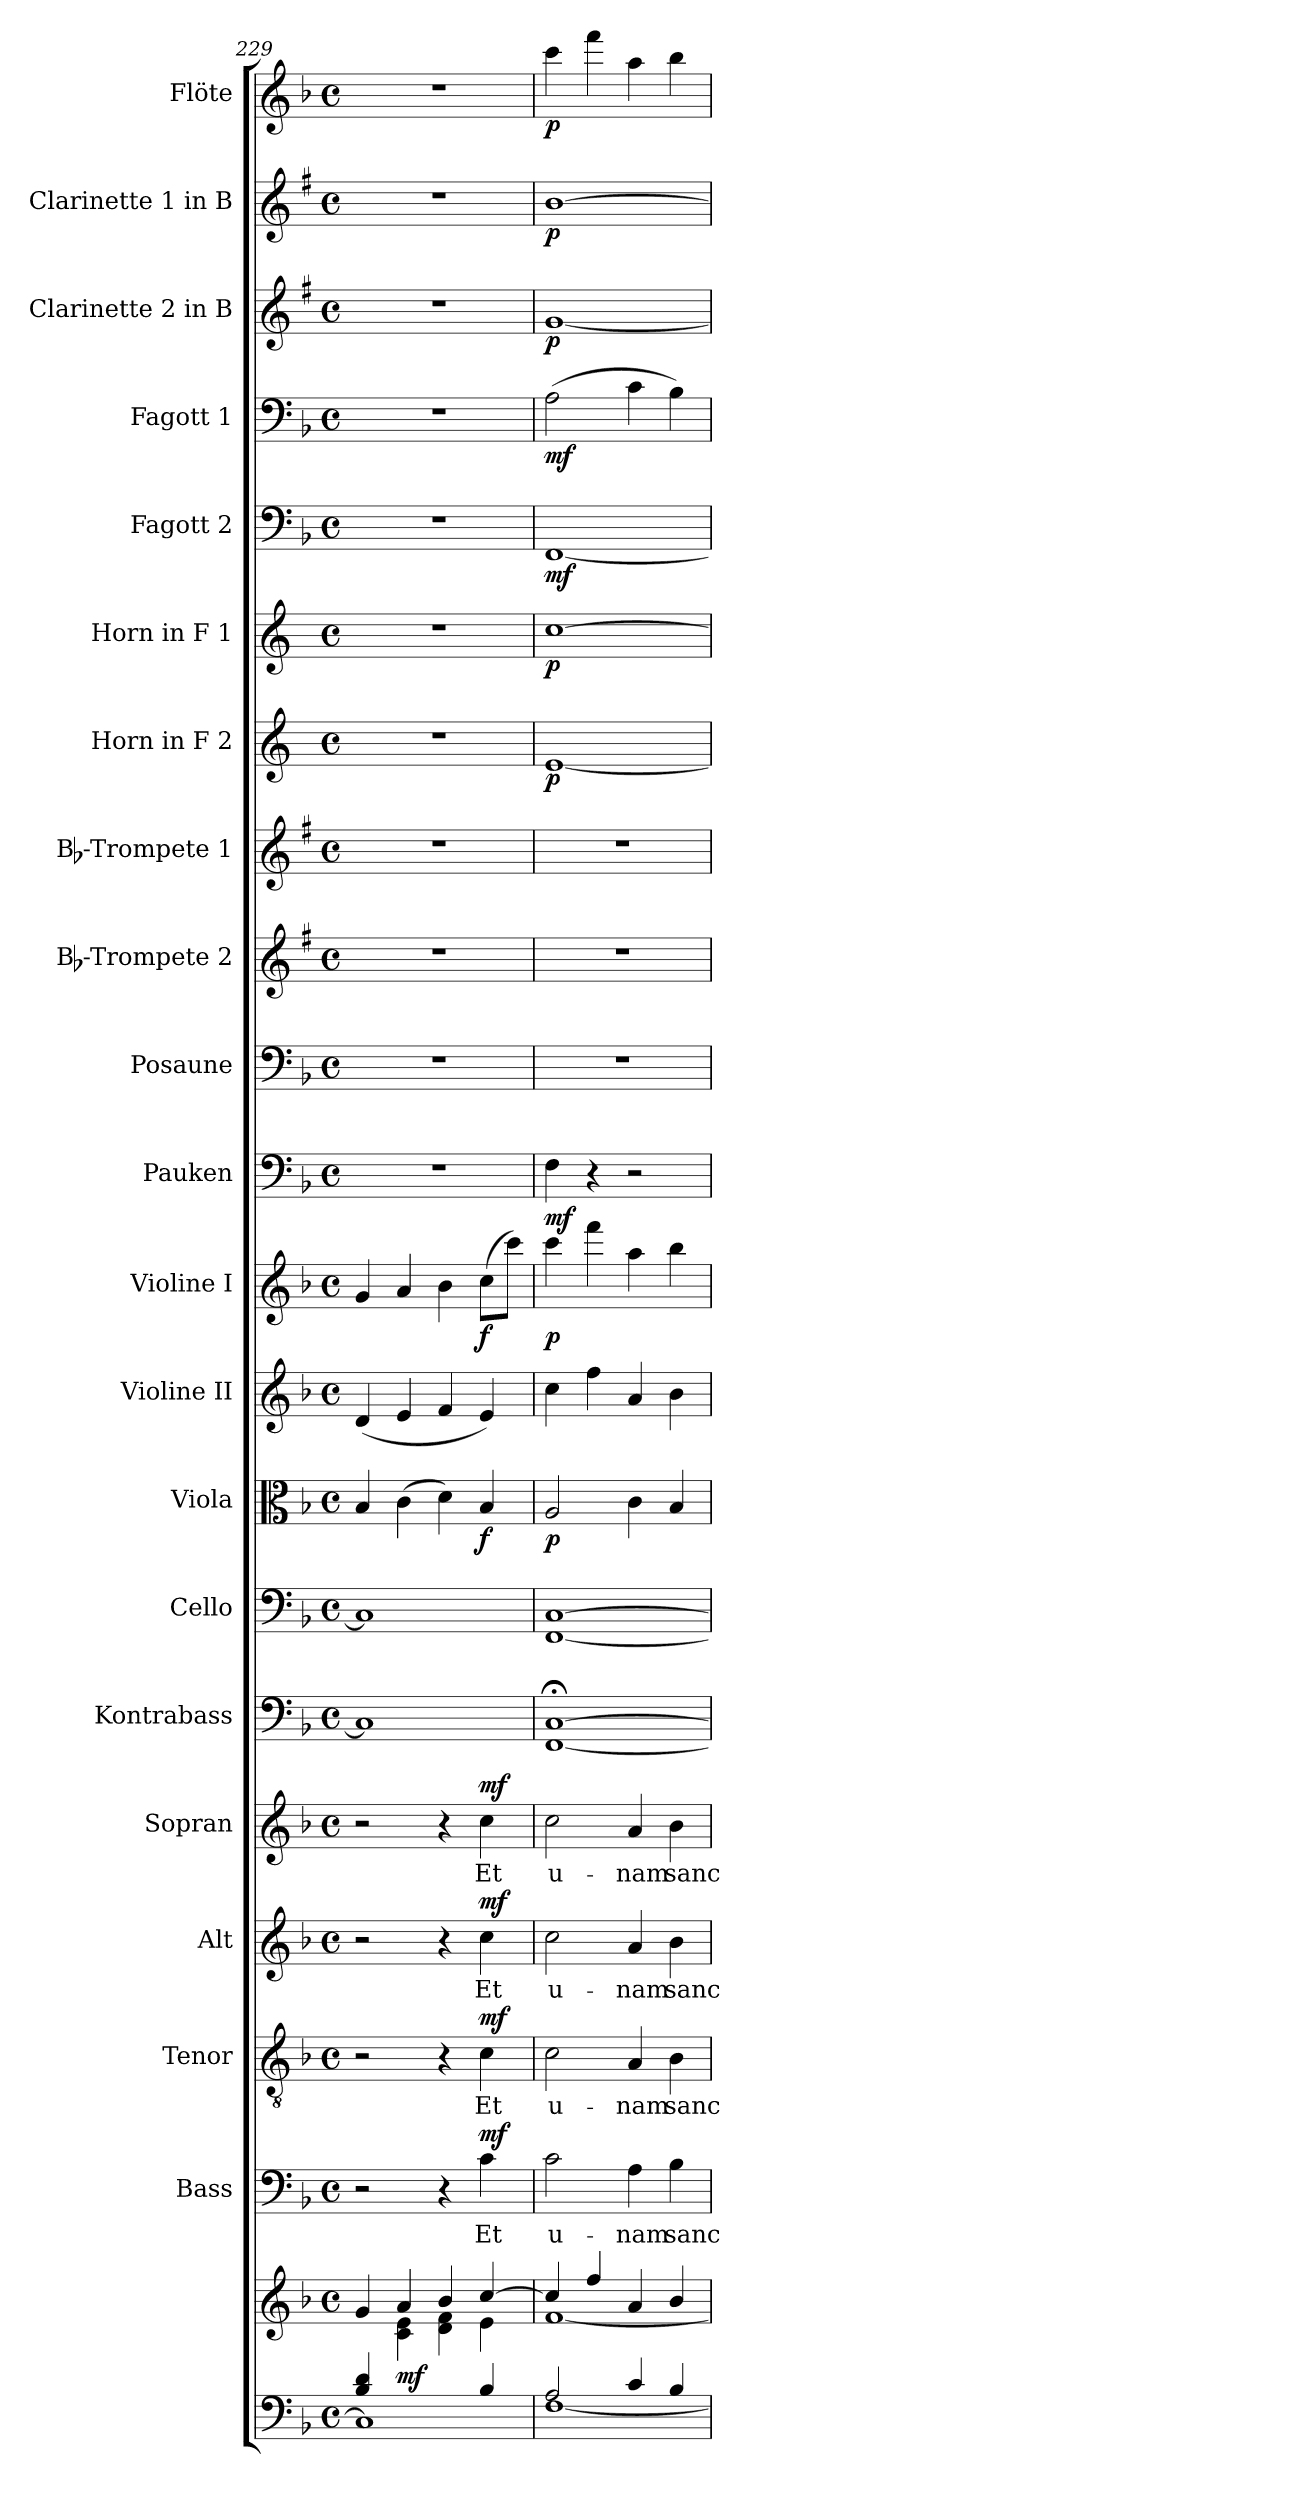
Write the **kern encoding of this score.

**kern	**kern	**dynam	**kern	**text	**dynam	**kern	**text	**dynam	**kern	**text	**dynam	**kern	**text	**dynam	**kern	**kern	**kern	**dynam	**kern	**kern	**dynam	**kern	**dynam	**kern	**kern	**kern	**kern	**dynam	**kern	**dynam	**kern	**dynam	**kern	**dynam	**kern	**dynam	**kern	**dynam	**kern	**dynam
*part21	*part21	*part21	*part20	*part20	*part20	*part19	*part19	*part19	*part18	*part18	*part18	*part17	*part17	*part17	*part16	*part15	*part14	*part14	*part13	*part12	*part12	*part11	*part11	*part10	*part9	*part8	*part7	*part7	*part6	*part6	*part5	*part5	*part4	*part4	*part3	*part3	*part2	*part2	*part1	*part1
*staff22	*staff21	*staff21/22	*staff20	*staff20	*staff20	*staff19	*staff19	*staff19	*staff18	*staff18	*staff18	*staff17	*staff17	*staff17	*staff16	*staff15	*staff14	*staff14	*staff13	*staff12	*staff12	*staff11	*staff11	*staff10	*staff9	*staff8	*staff7	*staff7	*staff6	*staff6	*staff5	*staff5	*staff4	*staff4	*staff3	*staff3	*staff2	*staff2	*staff1	*staff1
*	*	*	*I"Bass	*	*	*I"Tenor	*	*	*I"Alt	*	*	*I"Sopran	*	*	*I"Kontrabass	*I"Cello	*I"Viola	*	*I"Violine II	*I"Violine I	*	*I"Pauken	*	*I"Posaune	*I"Bb-Trompete 2	*I"Bb-Trompete 1	*I"Horn in F 2	*	*I"Horn in F 1	*	*I"Fagott 2	*	*I"Fagott 1	*	*I"Clarinette 2 in B	*	*I"Clarinette 1 in B	*	*I"Flöte	*
*	*	*	*I'B.	*	*	*I'T.	*	*	*I'A.	*	*	*I'S.	*	*	*I'Kb.	*	*I'Vla.	*	*I'Vl. II	*I'Vl. I	*	*I'Pk.	*	*I'Pos.	*I'Bb Trp. 2	*I'Bb Trp. 1	*	*	*	*	*I'Fg. 2	*	*I'Fg. 1	*	*I'Clar. 2	*	*I'Clar.1	*	*I'Fl.	*
*clefF4	*clefG2	*	*clefF4	*	*	*clefGv2	*	*	*clefG2	*	*	*clefG2	*	*	*clefF4	*clefF4	*clefC3	*	*clefG2	*clefG2	*	*clefF4	*	*clefF4	*clefG2	*clefG2	*clefG2	*	*clefG2	*	*clefF4	*	*clefF4	*	*clefG2	*	*clefG2	*	*clefG2	*
*	*	*	*	*	*	*	*	*	*	*	*	*	*	*	*ITrd7c12	*	*	*	*	*	*	*	*	*	*ITrd1c2	*ITrd1c2	*ITrd4c7	*	*ITrd4c7	*	*	*	*	*	*ITrd1c2	*	*ITrd1c2	*	*	*
*k[b-]	*k[b-]	*	*k[b-]	*	*	*k[b-]	*	*	*k[b-]	*	*	*k[b-]	*	*	*k[b-]	*k[b-]	*k[b-]	*	*k[b-]	*k[b-]	*	*k[b-]	*	*k[b-]	*k[b-]	*k[b-]	*k[b-]	*	*k[b-]	*	*k[b-]	*	*k[b-]	*	*k[b-]	*	*k[b-]	*	*k[b-]	*
*F:	*F:	*	*F:	*	*	*F:	*	*	*F:	*	*	*F:	*	*	*F:	*F:	*F:	*	*F:	*F:	*	*F:	*	*F:	*F:	*F:	*F:	*	*F:	*	*F:	*	*F:	*	*F:	*	*F:	*	*F:	*
*M4/4	*M4/4	*	*M4/4	*	*	*M4/4	*	*	*M4/4	*	*	*M4/4	*	*	*M4/4	*M4/4	*M4/4	*	*M4/4	*M4/4	*	*M4/4	*	*M4/4	*M4/4	*M4/4	*M4/4	*	*M4/4	*	*M4/4	*	*M4/4	*	*M4/4	*	*M4/4	*	*M4/4	*
*met(c)	*met(c)	*	*met(c)	*	*	*met(c)	*	*	*met(c)	*	*	*met(c)	*	*	*met(c)	*met(c)	*met(c)	*	*met(c)	*met(c)	*	*met(c)	*	*met(c)	*met(c)	*met(c)	*met(c)	*	*met(c)	*	*met(c)	*	*met(c)	*	*met(c)	*	*met(c)	*	*met(c)	*
=229	=229	=229	=229	=229	=229	=229	=229	=229	=229	=229	=229	=229	=229	=229	=229	=229	=229	=229	=229	=229	=229	=229	=229	=229	=229	=229	=229	=229	=229	=229	=229	=229	=229	=229	=229	=229	=229	=229	=229	=229
*^	*^	*	*	*	*	*	*	*	*	*	*	*	*	*	*	*	*	*	*	*	*	*	*	*	*	*	*	*	*	*	*	*	*	*	*	*	*	*	*	*
4B-/ 4d/	1C]	4g/	4ryy	.	2r	.	.	2r	.	.	2r	.	.	2r	.	.	1CC]	1C]	4B-/	.	(<4d/	4g/	.	1r	.	1r	1r	1r	1r	.	1r	.	1r	.	1r	.	1r	.	1r	.	1r	.
!	!	!	!	!LO:DY:b	!	!	!	!	!	!	!	!	!	!	!	!	!	!	!	!	!	!	!	!	!	!	!	!	!	!	!	!	!	!	!	!	!	!	!	!	!	!
2ryy	.	4a/	4c\ 4e\	mf	.	.	.	.	.	.	.	.	.	.	.	.	.	.	(>4c\	.	4e/	4a/	.	.	.	.	.	.	.	.	.	.	.	.	.	.	.	.	.	.	.	.
.	.	4b-/	4d\ 4f\	.	4r	.	.	4r	.	.	4r	.	.	4r	.	.	.	.	4d\)	.	4f/	4b-\	.	.	.	.	.	.	.	.	.	.	.	.	.	.	.	.	.	.	.	.
!	!	!	!	!	!	!LO:LY:b	!LO:DY:a	!	!LO:LY:b	!LO:DY:a	!	!LO:LY:b	!LO:DY:a	!	!LO:LY:b	!LO:DY:a	!	!	!	!LO:DY:b	!	!	!LO:DY:b	!	!	!	!	!	!	!	!	!	!	!	!	!	!	!	!	!	!	!
4B-/	.	[>4cc/	4e\	.	4c\	Et	mf	4c\	Et	mf	4cc\	Et	mf	4cc\	Et	mf	.	.	4B-/	f	4e/)	(>8cc\L	f	.	.	.	.	.	.	.	.	.	.	.	.	.	.	.	.	.	.	.
.	.	.	.	.	.	.	.	.	.	.	.	.	.	.	.	.	.	.	.	.	.	8ccc\J)	.	.	.	.	.	.	.	.	.	.	.	.	.	.	.	.	.	.	.	.
=230	=230	=230	=230	=230	=230	=230	=230	=230	=230	=230	=230	=230	=230	=230	=230	=230	=230	=230	=230	=230	=230	=230	=230	=230	=230	=230	=230	=230	=230	=230	=230	=230	=230	=230	=230	=230	=230	=230	=230	=230	=230	=230
!	!	!	!	!	!	!LO:LY:b	!	!	!LO:LY:b	!	!	!LO:LY:b	!	!	!LO:LY:b	!	!	!	!	!LO:DY:b	!	!	!LO:DY:b	!	!LO:DY:b	!	!	!	!	!LO:DY:b	!	!LO:DY:b	!	!LO:DY:b	!	!LO:DY:b	!	!LO:DY:b	!	!LO:DY:b	!	!LO:DY:b
2A/	[<1F	4cc/]	[<1f	.	2c\	u-	.	2c\	u-	.	2cc\	u-	.	2cc\	u-	.	[1FFF;< [1CC;<	[1FF [1C	2A/	p	4cc\	4ccc\	p	4F\	mf	1r	1r	1r	[1A	p	[1f	p	[1FF	mf	(>2A\	mf	[1f	p	[1a	p	4ccc\	p
.	.	4ff/	.	.	.	.	.	.	.	.	.	.	.	.	.	.	.	.	.	.	4ff\	4fff\	.	4r	.	.	.	.	.	.	.	.	.	.	.	.	.	.	.	.	4fff\	.
!	!	!	!	!	!	!LO:LY:b	!	!	!LO:LY:b	!	!	!LO:LY:b	!	!	!LO:LY:b	!	!	!	!	!	!	!	!	!	!	!	!	!	!	!	!	!	!	!	!	!	!	!	!	!	!	!
4c/	.	4a/	.	.	4A\	-nam	.	4A/	-nam	.	4a/	-nam	.	4a/	-nam	.	.	.	4c\	.	4a/	4aa\	.	2r	.	.	.	.	.	.	.	.	.	.	4c\	.	.	.	.	.	4aa\	.
!	!	!	!	!	!	!LO:LY:b	!	!	!LO:LY:b	!	!	!LO:LY:b	!	!	!LO:LY:b	!	!	!	!	!	!	!	!	!	!	!	!	!	!	!	!	!	!	!	!	!	!	!	!	!	!	!
4B-/	.	4b-/	.	.	4B-\	sanc-	.	4B-\	sanc-	.	4b-\	sanc-	.	4b-\	sanc-	.	.	.	4B-/	.	4b-\	4bb-\	.	.	.	.	.	.	.	.	.	.	.	.	4B-\)	.	.	.	.	.	4bb-\	.
*v	*v	*	*	*	*	*	*	*	*	*	*	*	*	*	*	*	*	*	*	*	*	*	*	*	*	*	*	*	*	*	*	*	*	*	*	*	*	*	*	*	*	*
*	*v	*v	*	*	*	*	*	*	*	*	*	*	*	*	*	*	*	*	*	*	*	*	*	*	*	*	*	*	*	*	*	*	*	*	*	*	*	*	*	*	*
=	=	=	=	=	=	=	=	=	=	=	=	=	=	=	=	=	=	=	=	=	=	=	=	=	=	=	=	=	=	=	=	=	=	=	=	=	=	=	=	=
*-	*-	*-	*-	*-	*-	*-	*-	*-	*-	*-	*-	*-	*-	*-	*-	*-	*-	*-	*-	*-	*-	*-	*-	*-	*-	*-	*-	*-	*-	*-	*-	*-	*-	*-	*-	*-	*-	*-	*-	*-
